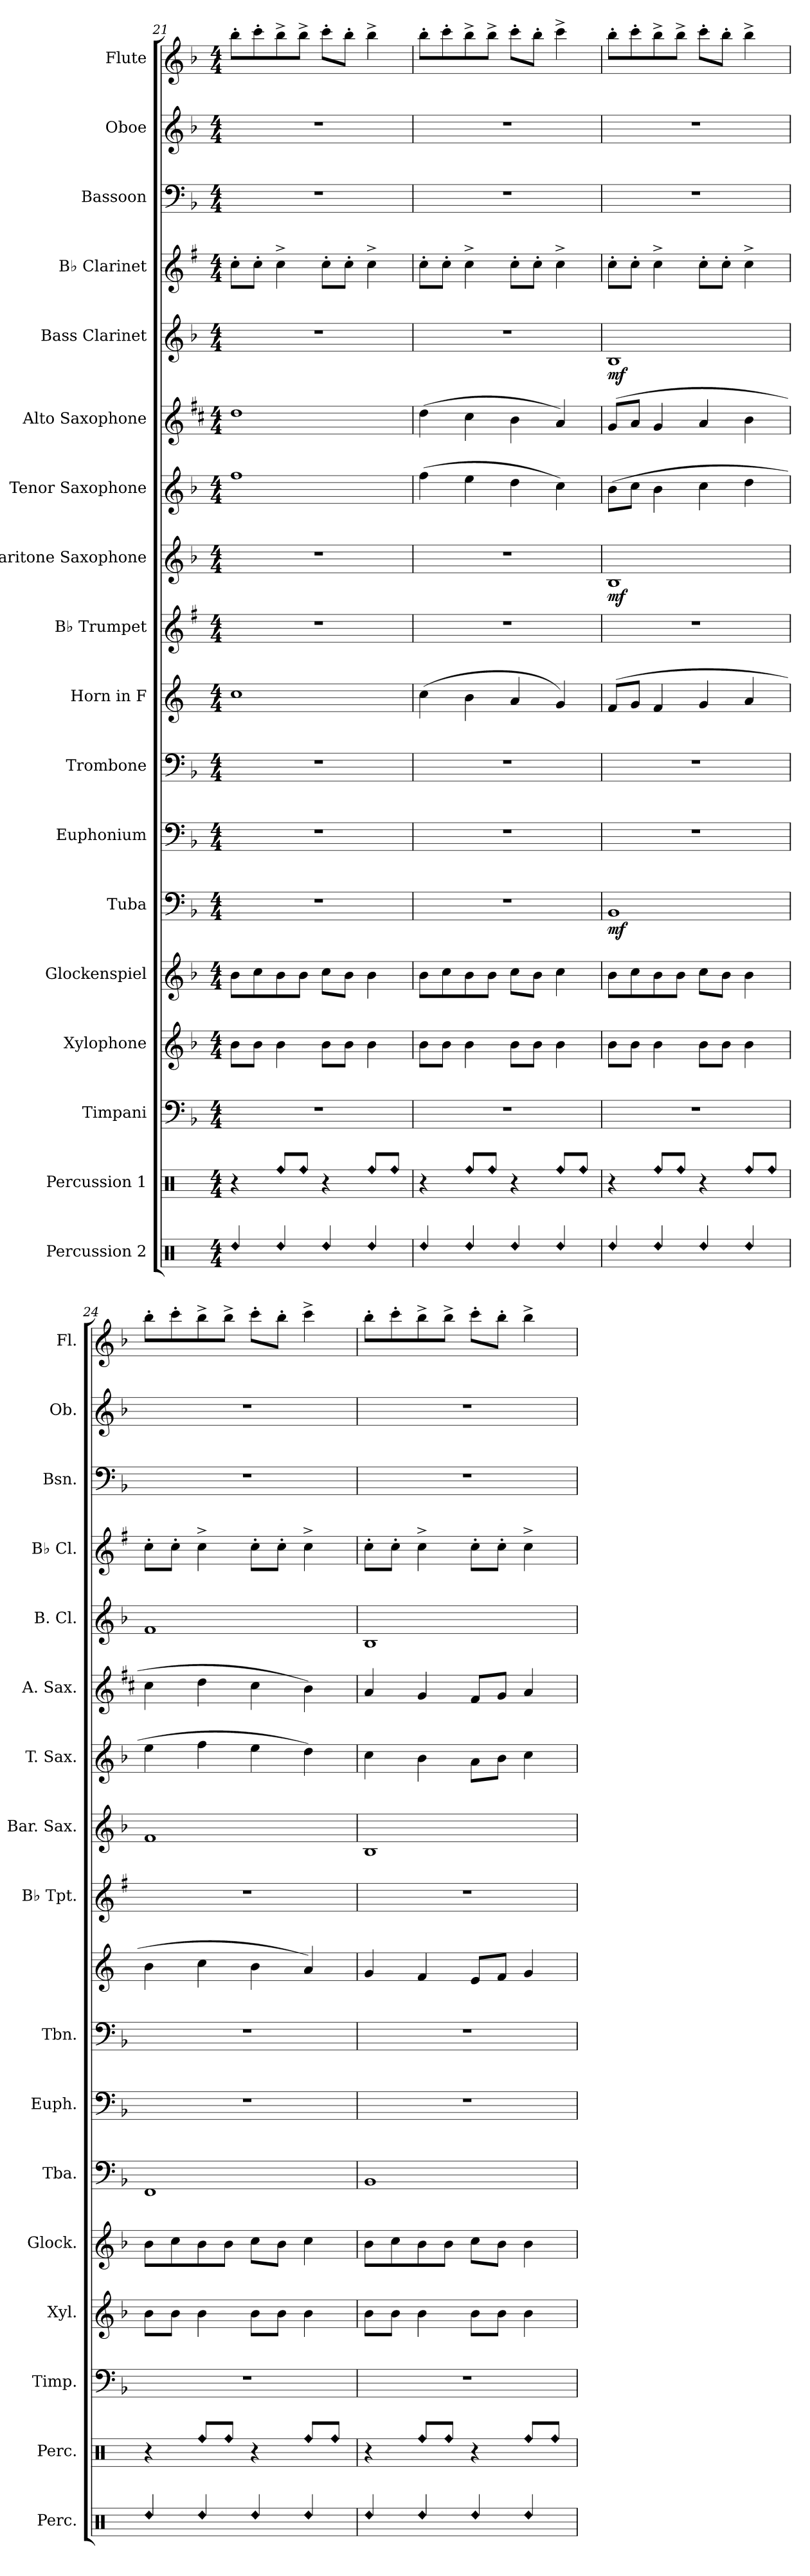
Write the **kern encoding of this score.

**kern	**kern	**kern	**kern	**kern	**kern	**dynam	**kern	**kern	**kern	**kern	**kern	**dynam	**kern	**kern	**kern	**dynam	**kern	**kern	**kern	**kern
*part18	*part17	*part16	*part15	*part14	*part13	*part13	*part12	*part11	*part10	*part9	*part8	*part8	*part7	*part6	*part5	*part5	*part4	*part3	*part2	*part1
*staff18	*staff17	*staff16	*staff15	*staff14	*staff13	*staff13	*staff12	*staff11	*staff10	*staff9	*staff8	*staff8	*staff7	*staff6	*staff5	*staff5	*staff4	*staff3	*staff2	*staff1
*I"Percussion 2	*I"Percussion 1	*I"Timpani	*I"Xylophone	*I"Glockenspiel	*I"Tuba	*	*I"Euphonium	*I"Trombone	*I"Horn in F	*I"B♭ Trumpet	*I"Baritone Saxophone	*	*I"Tenor Saxophone	*I"Alto Saxophone	*I"Bass Clarinet	*	*I"B♭ Clarinet	*I"Bassoon	*I"Oboe	*I"Flute
*I'Perc.	*I'Perc.	*I'Timp.	*I'Xyl.	*I'Glock.	*I'Tba.	*	*I'Euph.	*I'Tbn.	*	*I'B♭ Tpt.	*I'Bar. Sax.	*	*I'T. Sax.	*I'A. Sax.	*I'B. Cl.	*	*I'B♭ Cl.	*I'Bsn.	*I'Ob.	*I'Fl.
*clefX	*clefX	*clefF4	*clefG2	*clefG2	*clefF4	*	*clefF4	*clefF4	*clefG2	*clefG2	*clefG2	*	*clefG2	*clefG2	*clefG2	*	*clefG2	*clefF4	*clefG2	*clefG2
*	*	*	*ITrd-7c-12	*ITrd-14c-24	*	*	*	*	*ITrd4c7	*ITrd1c2	*ITrd12c21	*	*ITrd8c14	*ITrd5c9	*ITrd8c14	*	*ITrd1c2	*	*	*
*k[]	*k[]	*k[b-]	*k[b-]	*k[b-]	*k[b-]	*	*k[b-]	*k[b-]	*k[b-]	*k[b-]	*k[b-]	*	*k[b-]	*k[b-]	*k[b-]	*	*k[b-]	*k[b-]	*k[b-]	*k[b-]
*M4/4	*M4/4	*M4/4	*M4/4	*M4/4	*M4/4	*	*M4/4	*M4/4	*M4/4	*M4/4	*M4/4	*	*M4/4	*M4/4	*M4/4	*	*M4/4	*M4/4	*M4/4	*M4/4
=21	=21	=21	=21	=21	=21	=21	=21	=21	=21	=21	=21	=21	=21	=21	=21	=21	=21	=21	=21	=21
!LO:N:head=diamond	!	!	!	!	!	!	!	!	!	!	!	!	!	!	!	!	!	!	!	!
4Rdd/	4r	1r	8bb-\L	8bbb-\L	1r	.	1r	1r	1f	1r	1r	.	1f	1f	1r	.	8b-'\L	1r	1r	8bb-'\L
.	.	.	8bb-\J	8cccc\	.	.	.	.	.	.	.	.	.	.	.	.	8b-'\J	.	.	8ccc'\
!LO:N:head=diamond	!LO:N:head=diamond	!	!	!	!	!	!	!	!	!	!	!	!	!	!	!	!	!	!	!
4Rdd/	8Rff/L	.	4bb-\	8bbb-\	.	.	.	.	.	.	.	.	.	.	.	.	4b-^\	.	.	8bb-^\
!	!LO:N:head=diamond	!	!	!	!	!	!	!	!	!	!	!	!	!	!	!	!	!	!	!
.	8Rff/J	.	.	8bbb-\J	.	.	.	.	.	.	.	.	.	.	.	.	.	.	.	8bb-^\J
!LO:N:head=diamond	!	!	!	!	!	!	!	!	!	!	!	!	!	!	!	!	!	!	!	!
4Rdd/	4r	.	8bb-\L	8cccc\L	.	.	.	.	.	.	.	.	.	.	.	.	8b-'\L	.	.	8ccc'\L
.	.	.	8bb-\J	8bbb-\J	.	.	.	.	.	.	.	.	.	.	.	.	8b-'\J	.	.	8bb-'\J
!LO:N:head=diamond	!LO:N:head=diamond	!	!	!	!	!	!	!	!	!	!	!	!	!	!	!	!	!	!	!
4Rdd/	8Rff/L	.	4bb-\	4bbb-\	.	.	.	.	.	.	.	.	.	.	.	.	4b-^\	.	.	4bb-^\
!	!LO:N:head=diamond	!	!	!	!	!	!	!	!	!	!	!	!	!	!	!	!	!	!	!
.	8Rff/J	.	.	.	.	.	.	.	.	.	.	.	.	.	.	.	.	.	.	.
!!LO:PB:g=z
=22	=22	=22	=22	=22	=22	=22	=22	=22	=22	=22	=22	=22	=22	=22	=22	=22	=22	=22	=22	=22
!LO:N:head=diamond	!	!	!	!	!	!	!	!	!	!	!	!	!	!	!	!	!	!	!	!
4Rdd/	4r	1r	8bb-\L	8bbb-\L	1r	.	1r	1r	(4f\	1r	1r	.	(4f\	(4f\	1r	.	8b-'\L	1r	1r	8bb-'\L
.	.	.	8bb-\J	8cccc\	.	.	.	.	.	.	.	.	.	.	.	.	8b-'\J	.	.	8ccc'\
!LO:N:head=diamond	!LO:N:head=diamond	!	!	!	!	!	!	!	!	!	!	!	!	!	!	!	!	!	!	!
4Rdd/	8Rff/L	.	4bb-\	8bbb-\	.	.	.	.	4e\	.	.	.	4e\	4e\	.	.	4b-^\	.	.	8bb-^\
!	!LO:N:head=diamond	!	!	!	!	!	!	!	!	!	!	!	!	!	!	!	!	!	!	!
.	8Rff/J	.	.	8bbb-\J	.	.	.	.	.	.	.	.	.	.	.	.	.	.	.	8bb-^\J
!LO:N:head=diamond	!	!	!	!	!	!	!	!	!	!	!	!	!	!	!	!	!	!	!	!
4Rdd/	4r	.	8bb-\L	8cccc\L	.	.	.	.	4d/	.	.	.	4d\	4d\	.	.	8b-'\L	.	.	8ccc'\L
.	.	.	8bb-\J	8bbb-\J	.	.	.	.	.	.	.	.	.	.	.	.	8b-'\J	.	.	8bb-'\J
!LO:N:head=diamond	!LO:N:head=diamond	!	!	!	!	!	!	!	!	!	!	!	!	!	!	!	!	!	!	!
4Rdd/	8Rff/L	.	4bb-\	4cccc\	.	.	.	.	4c/)	.	.	.	4c\)	4c/)	.	.	4b-^\	.	.	4ccc^\
!	!LO:N:head=diamond	!	!	!	!	!	!	!	!	!	!	!	!	!	!	!	!	!	!	!
.	8Rff/J	.	.	.	.	.	.	.	.	.	.	.	.	.	.	.	.	.	.	.
=23	=23	=23	=23	=23	=23	=23	=23	=23	=23	=23	=23	=23	=23	=23	=23	=23	=23	=23	=23	=23
!LO:N:head=diamond	!	!	!	!	!	!LO:DY:b	!	!	!	!	!	!LO:DY:b	!	!	!	!LO:DY:b	!	!	!	!
4Rdd/	4r	1r	8bb-\L	8bbb-\L	1BB-	mf	1r	1r	(8B-/L	1r	1BB-	mf	(8B-\L	(8B-/L	1BB-	mf	8b-'\L	1r	1r	8bb-'\L
.	.	.	8bb-\J	8cccc\	.	.	.	.	8c/J	.	.	.	8c\J	8c/J	.	.	8b-'\J	.	.	8ccc'\
!LO:N:head=diamond	!LO:N:head=diamond	!	!	!	!	!	!	!	!	!	!	!	!	!	!	!	!	!	!	!
4Rdd/	8Rff/L	.	4bb-\	8bbb-\	.	.	.	.	4B-/	.	.	.	4B-\	4B-/	.	.	4b-^\	.	.	8bb-^\
!	!LO:N:head=diamond	!	!	!	!	!	!	!	!	!	!	!	!	!	!	!	!	!	!	!
.	8Rff/J	.	.	8bbb-\J	.	.	.	.	.	.	.	.	.	.	.	.	.	.	.	8bb-^\J
!LO:N:head=diamond	!	!	!	!	!	!	!	!	!	!	!	!	!	!	!	!	!	!	!	!
4Rdd/	4r	.	8bb-\L	8cccc\L	.	.	.	.	4c/	.	.	.	4c\	4c/	.	.	8b-'\L	.	.	8ccc'\L
.	.	.	8bb-\J	8bbb-\J	.	.	.	.	.	.	.	.	.	.	.	.	8b-'\J	.	.	8bb-'\J
!LO:N:head=diamond	!LO:N:head=diamond	!	!	!	!	!	!	!	!	!	!	!	!	!	!	!	!	!	!	!
4Rdd/	8Rff/L	.	4bb-\	4bbb-\	.	.	.	.	4d/	.	.	.	4d\	4d\	.	.	4b-^\	.	.	4bb-^\
!	!LO:N:head=diamond	!	!	!	!	!	!	!	!	!	!	!	!	!	!	!	!	!	!	!
.	8Rff/J	.	.	.	.	.	.	.	.	.	.	.	.	.	.	.	.	.	.	.
=24	=24	=24	=24	=24	=24	=24	=24	=24	=24	=24	=24	=24	=24	=24	=24	=24	=24	=24	=24	=24
!LO:N:head=diamond	!	!	!	!	!	!	!	!	!	!	!	!	!	!	!	!	!	!	!	!
4Rdd/	4r	1r	8bb-\L	8bbb-\L	1FF	.	1r	1r	4e\	1r	1F	.	4e\	4e\	1F	.	8b-'\L	1r	1r	8bb-'\L
.	.	.	8bb-\J	8cccc\	.	.	.	.	.	.	.	.	.	.	.	.	8b-'\J	.	.	8ccc'\
!LO:N:head=diamond	!LO:N:head=diamond	!	!	!	!	!	!	!	!	!	!	!	!	!	!	!	!	!	!	!
4Rdd/	8Rff/L	.	4bb-\	8bbb-\	.	.	.	.	4f\	.	.	.	4f\	4f\	.	.	4b-^\	.	.	8bb-^\
!	!LO:N:head=diamond	!	!	!	!	!	!	!	!	!	!	!	!	!	!	!	!	!	!	!
.	8Rff/J	.	.	8bbb-\J	.	.	.	.	.	.	.	.	.	.	.	.	.	.	.	8bb-^\J
!LO:N:head=diamond	!	!	!	!	!	!	!	!	!	!	!	!	!	!	!	!	!	!	!	!
4Rdd/	4r	.	8bb-\L	8cccc\L	.	.	.	.	4e\	.	.	.	4e\	4e\	.	.	8b-'\L	.	.	8ccc'\L
.	.	.	8bb-\J	8bbb-\J	.	.	.	.	.	.	.	.	.	.	.	.	8b-'\J	.	.	8bb-'\J
!LO:N:head=diamond	!LO:N:head=diamond	!	!	!	!	!	!	!	!	!	!	!	!	!	!	!	!	!	!	!
4Rdd/	8Rff/L	.	4bb-\	4cccc\	.	.	.	.	4d/)	.	.	.	4d\)	4d\)	.	.	4b-^\	.	.	4ccc^\
!	!LO:N:head=diamond	!	!	!	!	!	!	!	!	!	!	!	!	!	!	!	!	!	!	!
.	8Rff/J	.	.	.	.	.	.	.	.	.	.	.	.	.	.	.	.	.	.	.
!!LO:PB:g=z
=25	=25	=25	=25	=25	=25	=25	=25	=25	=25	=25	=25	=25	=25	=25	=25	=25	=25	=25	=25	=25
!LO:N:head=diamond	!	!	!	!	!	!	!	!	!	!	!	!	!	!	!	!	!	!	!	!
4Rdd/	4r	1r	8bb-\L	8bbb-\L	1BB-	.	1r	1r	4c/	1r	1BB-	.	4c\	4c/	1BB-	.	8b-'\L	1r	1r	8bb-'\L
.	.	.	8bb-\J	8cccc\	.	.	.	.	.	.	.	.	.	.	.	.	8b-'\J	.	.	8ccc'\
!LO:N:head=diamond	!LO:N:head=diamond	!	!	!	!	!	!	!	!	!	!	!	!	!	!	!	!	!	!	!
4Rdd/	8Rff/L	.	4bb-\	8bbb-\	.	.	.	.	4B-/	.	.	.	4B-\	4B-/	.	.	4b-^\	.	.	8bb-^\
!	!LO:N:head=diamond	!	!	!	!	!	!	!	!	!	!	!	!	!	!	!	!	!	!	!
.	8Rff/J	.	.	8bbb-\J	.	.	.	.	.	.	.	.	.	.	.	.	.	.	.	8bb-^\J
!LO:N:head=diamond	!	!	!	!	!	!	!	!	!	!	!	!	!	!	!	!	!	!	!	!
4Rdd/	4r	.	8bb-\L	8cccc\L	.	.	.	.	8A/L	.	.	.	8A\L	8A/L	.	.	8b-'\L	.	.	8ccc'\L
.	.	.	8bb-\J	8bbb-\J	.	.	.	.	8B-/J	.	.	.	8B-\J	8B-/J	.	.	8b-'\J	.	.	8bb-'\J
!LO:N:head=diamond	!LO:N:head=diamond	!	!	!	!	!	!	!	!	!	!	!	!	!	!	!	!	!	!	!
4Rdd/	8Rff/L	.	4bb-\	4bbb-\	.	.	.	.	4c/	.	.	.	4c\	4c/	.	.	4b-^\	.	.	4bb-^\
!	!LO:N:head=diamond	!	!	!	!	!	!	!	!	!	!	!	!	!	!	!	!	!	!	!
.	8Rff/J	.	.	.	.	.	.	.	.	.	.	.	.	.	.	.	.	.	.	.
=	=	=	=	=	=	=	=	=	=	=	=	=	=	=	=	=	=	=	=	=
*-	*-	*-	*-	*-	*-	*-	*-	*-	*-	*-	*-	*-	*-	*-	*-	*-	*-	*-	*-	*-
